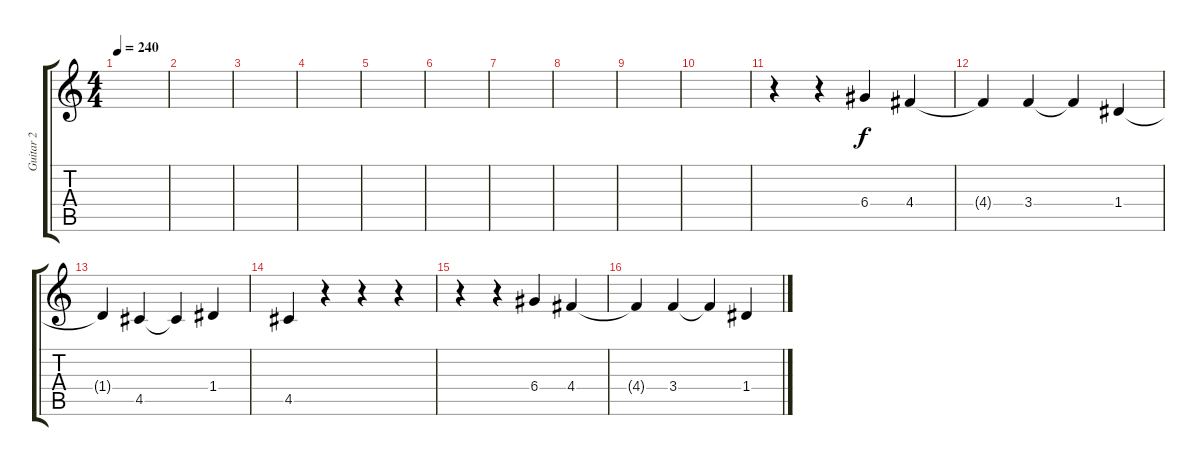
\track ("Guitar 2" "Guitar 2") {instrument distortionguitar}
\staff {score tabs}
\tuning (E4 B3 G3 D3 A2 E2) {hide}
\ts (4 4)
\tempo 240
\clef g2
\ks c
|
|
|
|
|
|
|
|
|
|
r.4 r.4 6.4.4 4.4.4 |
4.4{t}.4 3.4.4 3.4{t}.4 1.4.4 |
1.4{t}.4 4.5.4 4.5{t}.4 1.4.4 |
4.5.4 r.4 r.4 r.4 |
r.4 r.4 6.4.4 4.4.4 |
4.4{t}.4 3.4.4 3.4{t}.4 1.4.4
